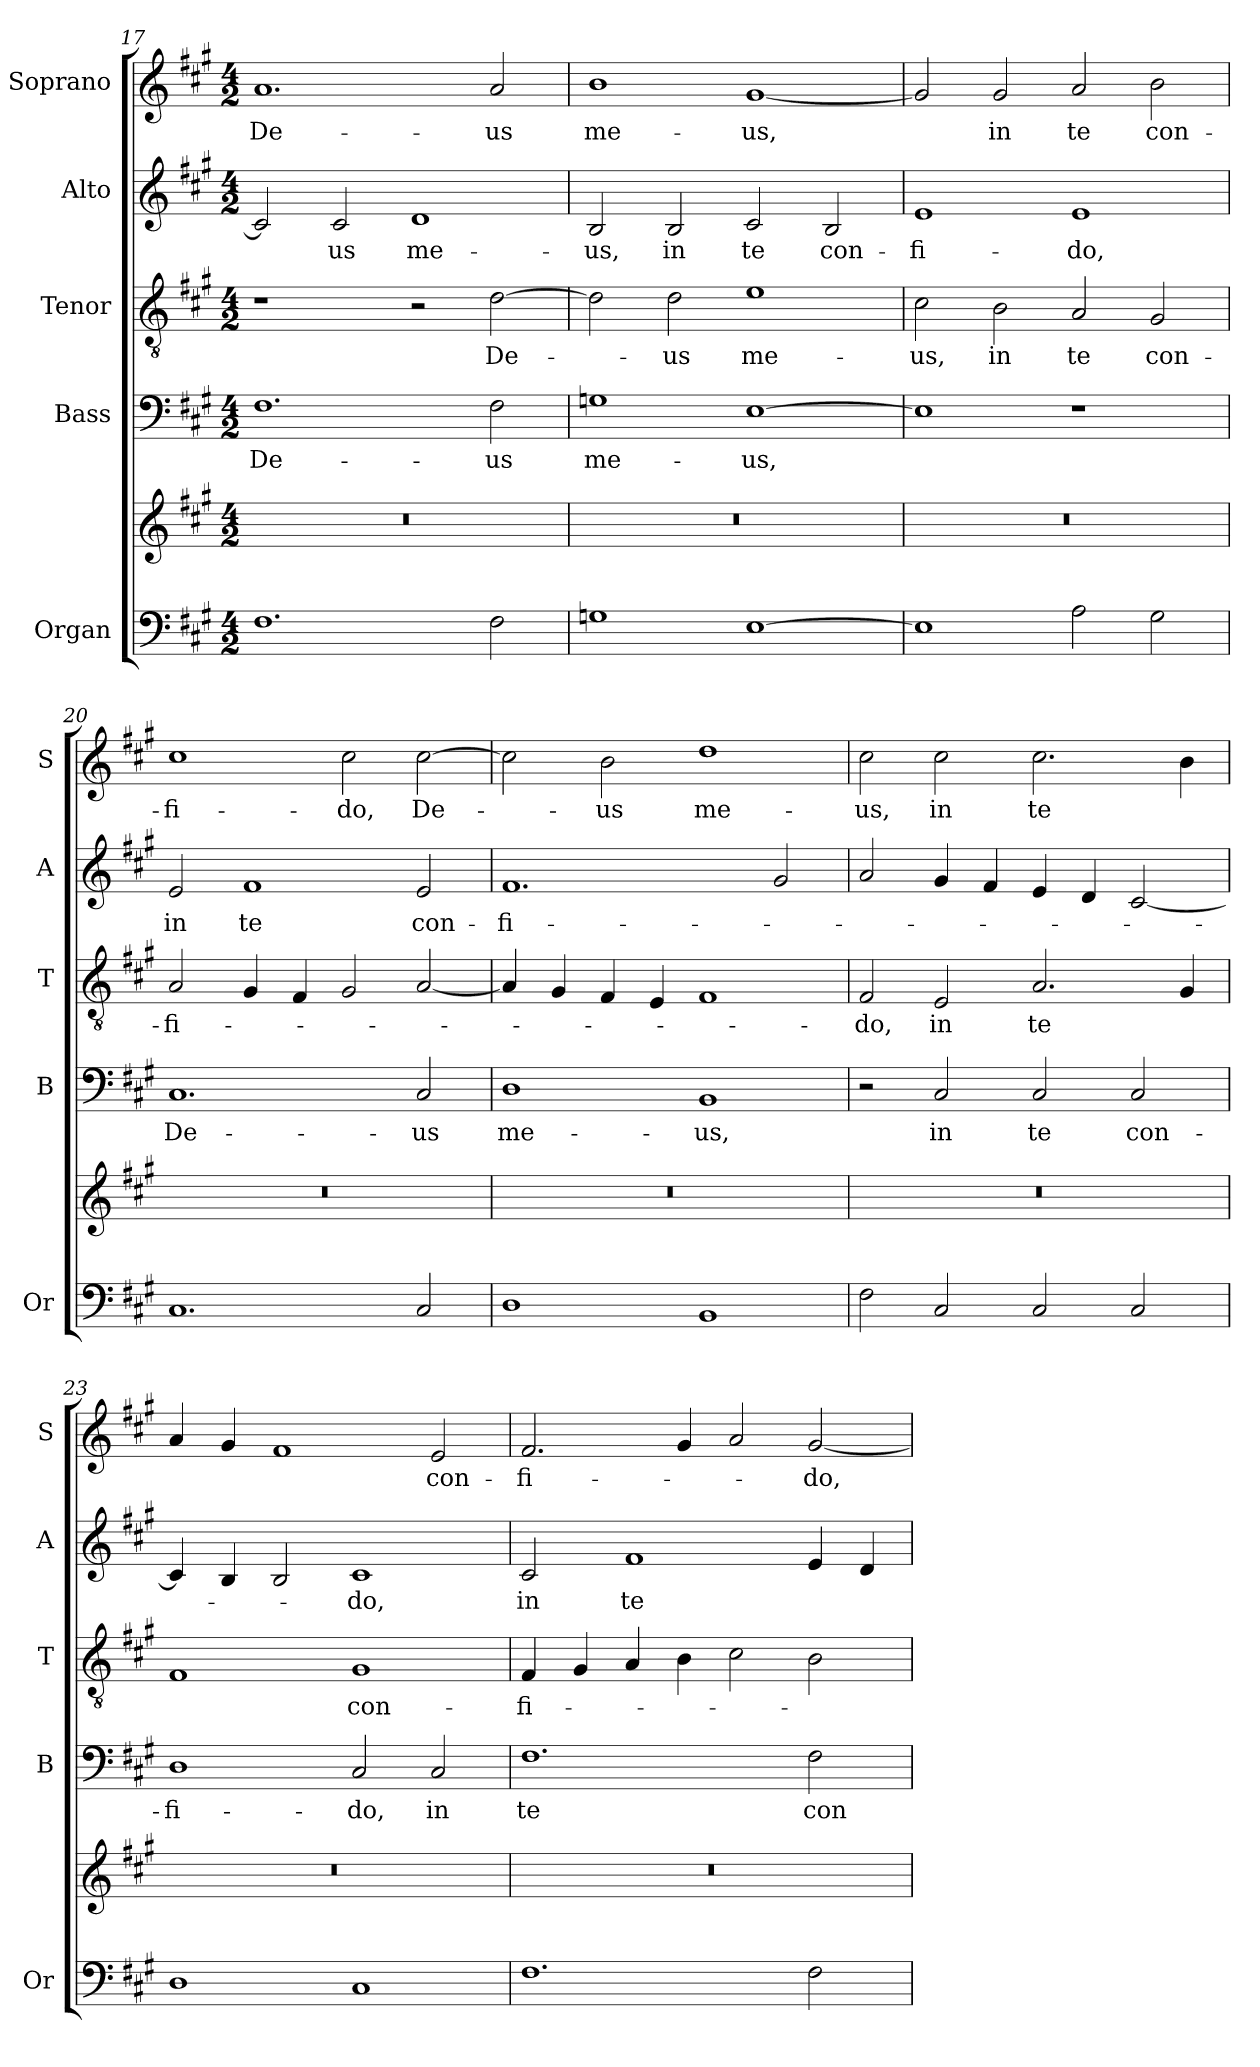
**kern	**kern	**kern	**text	**kern	**text	**kern	**text	**kern	**text
*part5	*part5	*part4	*part4	*part3	*part3	*part2	*part2	*part1	*part1
*staff6	*staff5	*staff4	*staff4	*staff3	*staff3	*staff2	*staff2	*staff1	*staff1
*I"Organ	*	*I"Bass	*	*I"Tenor	*	*I"Alto	*	*I"Soprano	*
*I'Or	*	*I'B	*	*I'T	*	*I'A	*	*I'S	*
*clefF4	*clefG2	*clefF4	*	*clefGv2	*	*clefG2	*	*clefG2	*
*k[f#c#g#]	*k[f#c#g#]	*k[f#c#g#]	*	*k[f#c#g#]	*	*k[f#c#g#]	*	*k[f#c#g#]	*
*A:	*A:	*A:	*	*A:	*	*A:	*	*A:	*
*M4/2	*M4/2	*M4/2	*	*M4/2	*	*M4/2	*	*M4/2	*
=17	=17	=17	=17	=17	=17	=17	=17	=17	=17
!	!	!	!LO:LY:b	!	!	!	!	!	!LO:LY:b
1.F#	0r	1.F#	De-	1r	.	2c#/]	.	1.a	De-
!	!	!	!	!	!	!	!LO:LY:b	!	!
.	.	.	.	.	.	2c#/	-us	.	.
!	!	!	!	!	!	!	!LO:LY:b	!	!
.	.	.	.	2r	.	1d	me-	.	.
!	!	!	!LO:LY:b	!	!LO:LY:b	!	!	!	!LO:LY:b
2F#\	.	2F#\	-us	[2d\	De-	.	.	2a/	-us
=18	=18	=18	=18	=18	=18	=18	=18	=18	=18
!	!	!	!LO:LY:b	!	!	!	!LO:LY:b	!	!LO:LY:b
1Gn	0r	1Gn	me-	2d\]	.	2B/	-us,	1b	me-
!	!	!	!	!	!LO:LY:b	!	!LO:LY:b	!	!
.	.	.	.	2d\	-us	2B/	in	.	.
!	!	!	!LO:LY:b	!	!LO:LY:b	!	!LO:LY:b	!	!LO:LY:b
[1E	.	[1E	-us,	1e	me-	2c#/	te	[1g#	-us,
!	!	!	!	!	!	!	!LO:LY:b	!	!
.	.	.	.	.	.	2B/	con-	.	.
=19	=19	=19	=19	=19	=19	=19	=19	=19	=19
!	!	!	!	!	!LO:LY:b	!	!LO:LY:b	!	!
1E]	0r	1E]	.	2c#\	-us,	1e	-fi-	2g#/]	.
!	!	!	!	!	!LO:LY:b	!	!	!	!LO:LY:b
.	.	.	.	2B\	in	.	.	2g#/	in
!	!	!	!	!	!LO:LY:b	!	!LO:LY:b	!	!LO:LY:b
2A\	.	1r	.	2A/	te	1e	-do,	2a/	te
!	!	!	!	!	!LO:LY:b	!	!	!	!LO:LY:b
2G#\	.	.	.	2G#/	con-	.	.	2b\	con-
=20	=20	=20	=20	=20	=20	=20	=20	=20	=20
!	!	!	!LO:LY:b	!	!LO:LY:b	!	!LO:LY:b	!	!LO:LY:b
1.C#	0r	1.C#	De-	2A/	-fi-	2e/	in	1cc#	-fi-
!	!	!	!	!	!	!	!LO:LY:b	!	!
.	.	.	.	4G#/	.	1f#	te	.	.
.	.	.	.	4F#/	.	.	.	.	.
!	!	!	!	!	!	!	!	!	!LO:LY:b
.	.	.	.	2G#/	.	.	.	2cc#\	-do,
!	!	!	!LO:LY:b	!	!	!	!LO:LY:b	!	!LO:LY:b
2C#/	.	2C#/	-us	[2A/	.	2e/	con-	[2cc#\	De-
!!LO:LB:g=z
=21	=21	=21	=21	=21	=21	=21	=21	=21	=21
!	!	!	!LO:LY:b	!	!	!	!LO:LY:b	!	!
1D	0r	1D	me-	4A/]	.	1.f#	-fi-	2cc#\]	.
.	.	.	.	4G#/	.	.	.	.	.
!	!	!	!	!	!	!	!	!	!LO:LY:b
.	.	.	.	4F#/	.	.	.	2b\	-us
.	.	.	.	4E/	.	.	.	.	.
!	!	!	!LO:LY:b	!	!	!	!	!	!LO:LY:b
1BB	.	1BB	-us,	1F#	.	.	.	1dd	me-
.	.	.	.	.	.	2g#/	.	.	.
=22	=22	=22	=22	=22	=22	=22	=22	=22	=22
!	!	!	!	!	!LO:LY:b	!	!	!	!LO:LY:b
2F#\	0r	2r	.	2F#/	-do,	2a/	.	2cc#\	-us,
!	!	!	!LO:LY:b	!	!LO:LY:b	!	!	!	!LO:LY:b
2C#/	.	2C#/	in	2E/	in	4g#/	.	2cc#\	in
.	.	.	.	.	.	4f#/	.	.	.
!	!	!	!LO:LY:b	!	!LO:LY:b	!	!	!	!LO:LY:b
2C#/	.	2C#/	te	2.A/	te	4e/	.	2.cc#\	te
.	.	.	.	.	.	4d/	.	.	.
!	!	!	!LO:LY:b	!	!	!	!	!	!
2C#/	.	2C#/	con-	.	.	[2c#/	.	.	.
.	.	.	.	4G#/	.	.	.	4b\	.
=23	=23	=23	=23	=23	=23	=23	=23	=23	=23
!	!	!	!LO:LY:b	!	!	!	!	!	!
1D	0r	1D	-fi-	1F#	.	4c#/]	.	4a/	.
.	.	.	.	.	.	4B/	.	4g#/	.
.	.	.	.	.	.	2B/	.	1f#	.
!	!	!	!LO:LY:b	!	!LO:LY:b	!	!LO:LY:b	!	!
1C#	.	2C#/	-do,	1G#	con-	1c#	-do,	.	.
!	!	!	!LO:LY:b	!	!	!	!	!	!LO:LY:b
.	.	2C#/	in	.	.	.	.	2e/	con-
=24	=24	=24	=24	=24	=24	=24	=24	=24	=24
!	!	!	!LO:LY:b	!	!LO:LY:b	!	!LO:LY:b	!	!LO:LY:b
1.F#	0r	1.F#	te	4F#/	-fi-	2c#/	in	2.f#/	-fi-
.	.	.	.	4G#/	.	.	.	.	.
!	!	!	!	!	!	!	!LO:LY:b	!	!
.	.	.	.	4A/	.	1f#	te	.	.
.	.	.	.	4B\	.	.	.	4g#/	.
.	.	.	.	2c#\	.	.	.	2a/	.
!	!	!	!LO:LY:b	!	!	!	!	!	!LO:LY:b
2F#\	.	2F#\	con-	2B\	.	4e/	.	[2g#/	-do,
.	.	.	.	.	.	4d/	.	.	.
=	=	=	=	=	=	=	=	=	=
*-	*-	*-	*-	*-	*-	*-	*-	*-	*-
